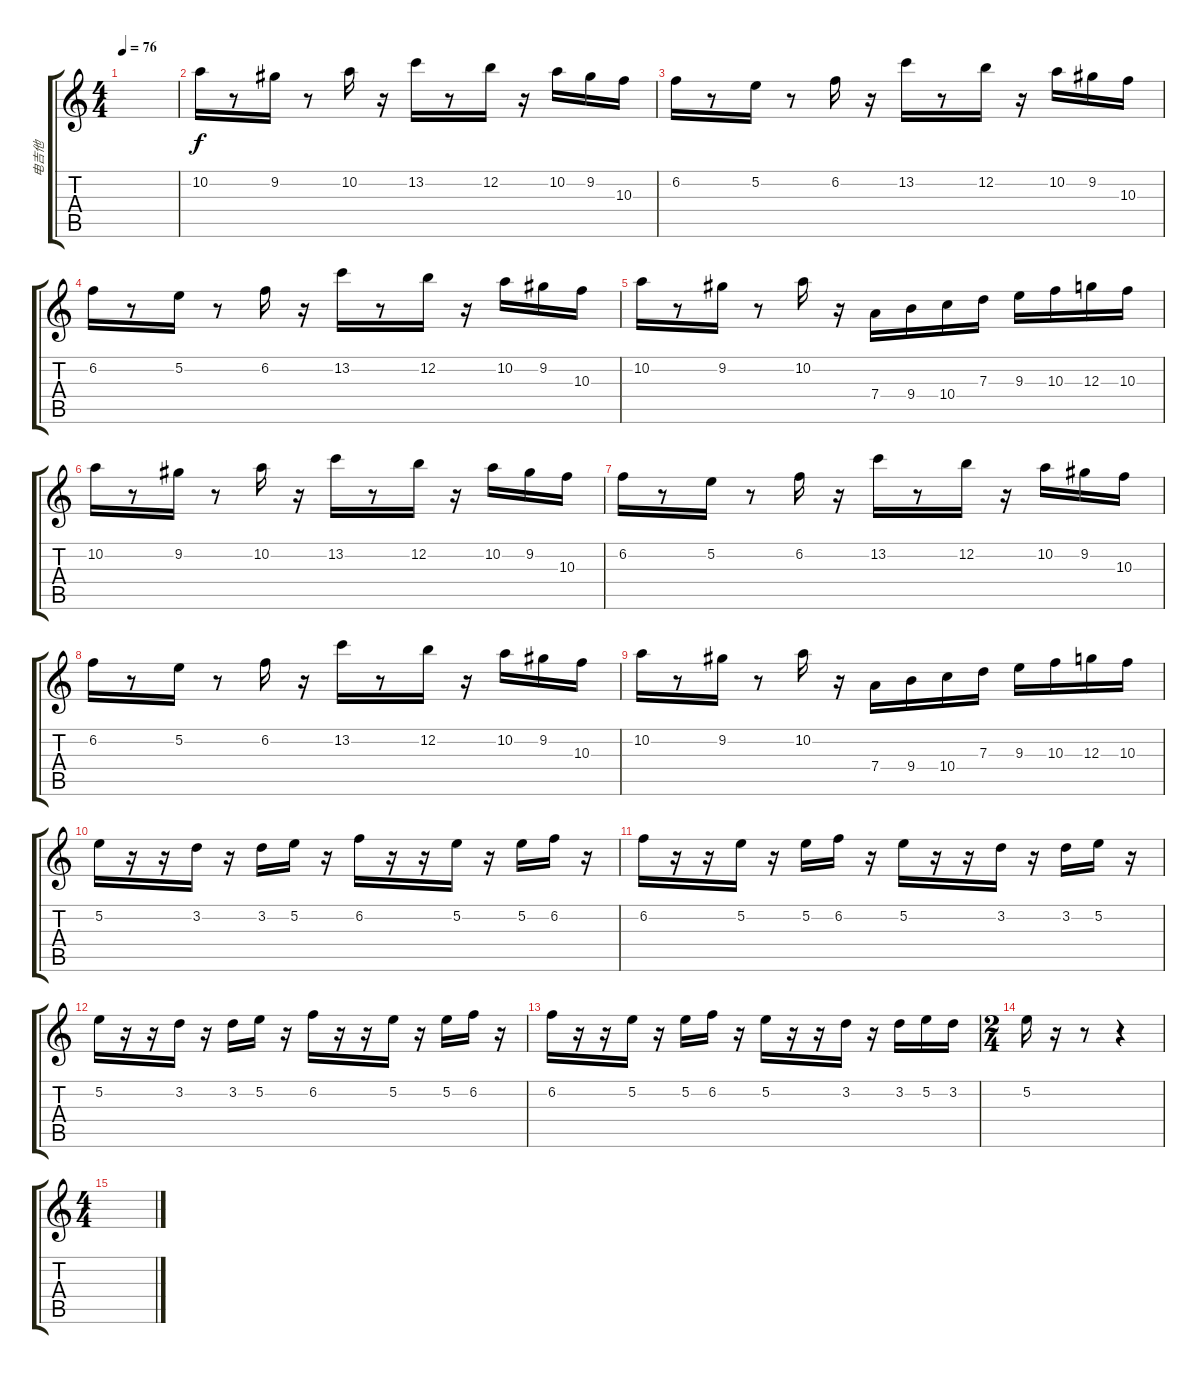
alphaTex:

\track ("电吉他" "电吉他") {instrument overdrivenguitar}
\staff {score tabs}
\tuning (E4 B3 G3 D3 A2 E2) {hide}
\ts (4 4)
\tempo 76
\clef g2
\ks c
|
10.2.16{instrument overdrivenguitar} r.8 9.2.16 r.8 10.2.16 r.16 13.2.16 r.8 12.2.16 r.16 10.2.16 9.2.16 10.3.16 |
6.2.16 r.8 5.2.16 r.8 6.2.16 r.16 13.2.16 r.8 12.2.16 r.16 10.2.16 9.2.16 10.3.16 |
6.2.16 r.8 5.2.16 r.8 6.2.16 r.16 13.2.16 r.8 12.2.16 r.16 10.2.16 9.2.16 10.3.16 |
10.2.16 r.8 9.2.16 r.8 10.2.16 r.16 7.4.16 9.4.16 10.4.16 7.3.16 9.3.16 10.3.16 12.3.16 10.3.16 |
10.2.16 r.8 9.2.16 r.8 10.2.16 r.16 13.2.16 r.8 12.2.16 r.16 10.2.16 9.2.16 10.3.16 |
6.2.16 r.8 5.2.16 r.8 6.2.16 r.16 13.2.16 r.8 12.2.16 r.16 10.2.16 9.2.16 10.3.16 |
6.2.16 r.8 5.2.16 r.8 6.2.16 r.16 13.2.16 r.8 12.2.16 r.16 10.2.16 9.2.16 10.3.16 |
10.2.16 r.8 9.2.16 r.8 10.2.16 r.16 7.4.16 9.4.16 10.4.16 7.3.16 9.3.16 10.3.16 12.3.16 10.3.16 |
5.2.16 r.16 r.16 3.2.16 r.16 3.2.16 5.2.16 r.16 6.2.16 r.16 r.16 5.2.16 r.16 5.2.16 6.2.16 r.16 |
6.2.16 r.16 r.16 5.2.16 r.16 5.2.16 6.2.16 r.16 5.2.16 r.16 r.16 3.2.16 r.16 3.2.16 5.2.16 r.16 |
5.2.16 r.16 r.16 3.2.16 r.16 3.2.16 5.2.16 r.16 6.2.16 r.16 r.16 5.2.16 r.16 5.2.16 6.2.16 r.16 |
6.2.16 r.16 r.16 5.2.16 r.16 5.2.16 6.2.16 r.16 5.2.16 r.16 r.16 3.2.16 r.16 3.2.16 5.2.16 3.2.16 |
\ts (2 4)
5.2.16 r.16 r.8 r.4 |
\ts (4 4)
